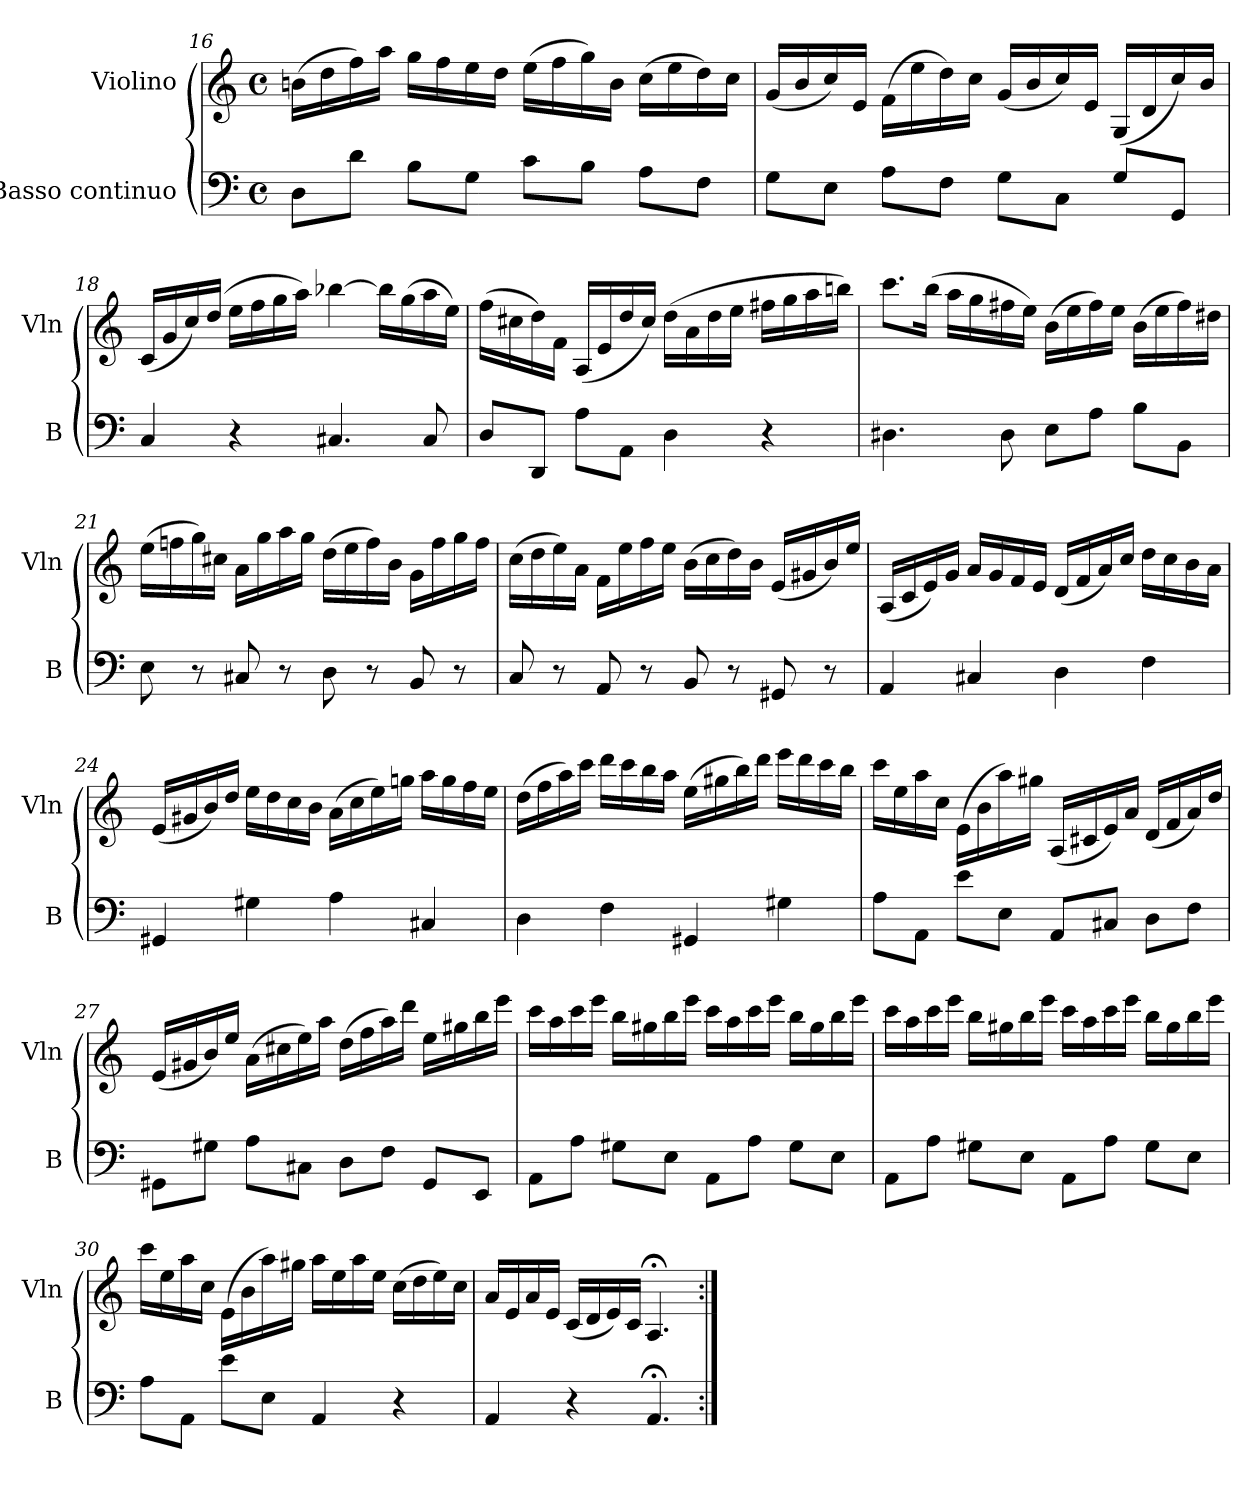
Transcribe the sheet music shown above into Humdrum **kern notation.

**kern	**kern
*part2	*part1
*staff2	*staff1
*I"Basso continuo	*I"Violino
*I'B	*I'Vln
*clefF4	*clefG2
*k[]	*k[]
*a:	*a:
*M4/4	*M4/4
*met(c)	*met(c)
=16	=16
8D\L	(16bn\LL
.	16dd\
8d\J	16ff\)
.	16aa\JJ
8B\L	16gg\LL
.	16ff\
8G\J	16ee\
.	16dd\JJ
8c\L	(16ee\LL
.	16ff\
8B\J	16gg\)
.	16b\JJ
8A\L	(16cc\LL
.	16ee\
8F\J	16dd\)
.	16cc\JJ
=17	=17
8G\L	(16g/LL
.	16b/
8E\J	16cc/)
.	16e/JJ
8A\L	(16f\LL
.	16ee\
8F\J	16dd\)
.	16cc\JJ
8G\L	(16g/LL
.	16b/
8C\J	16cc/)
.	16e/JJ
8G/L	(16G/LL
.	16d/
8GG/J	16cc/)
.	16b/JJ
=18	=18
4C/	(16c/LL
.	16g/
.	16cc/)
.	(16dd/JJ
4r	16ee\LL
.	16ff\
.	16gg\
.	16aa\JJ)
4.C#X/	[4bb-X\
.	16bb-\LL]
.	(16gg\
8C#/	16aa\
.	16ee\JJ)
=19	=19
8D/L	(16ff\LL
.	16cc#X\
8DD/J	16dd\)
.	16f\JJ
8A\L	(16A/LL
.	16e/
8AA\J	16dd/
.	16cc#/JJ)
4D\	(16dd\LL
.	16a\
.	16dd\
.	16ee\JJ
4r	16ff#X\LL
.	16gg\
.	16aa\
.	16bbn\JJ)
=20	=20
4.D#X\	8.ccc\L
.	(16bb\Jk
.	16aa\LL
.	16gg\
8D#\	16ff#X\
.	16ee\JJ)
8E\L	(16b\LL
.	16ee\
8A\J	16ff#\)
.	16ee\JJ
8B\L	(16b\LL
.	16ee\
8BB\J	16ff#\)
.	16dd#X\JJ
=21	=21
8E\	(16ee\LL
.	16ffn\
8r	16gg\)
.	16cc#X\JJ
8C#X/	16a\LL
.	16gg\
8r	16aa\
.	16gg\JJ
8D\	(16dd\LL
.	16ee\
8r	16ff\)
.	16b\JJ
8BB/	16g\LL
.	16ff\
8r	16gg\
.	16ff\JJ
=22	=22
8C/	(16cc\LL
.	16dd\
8r	16ee\)
.	16a\JJ
8AA/	16f\LL
.	16ee\
8r	16ff\
.	16ee\JJ
8BB/	(16b\LL
.	16cc\
8r	16dd\)
.	16b\JJ
8GG#X/	(16e/LL
.	16g#X/
8r	16b/)
.	16ee/JJ
=23	=23
4AA/	(16A/LL
.	16c/
.	16e/)
.	16g/JJ
4C#X/	16a/LL
.	16g/
.	16f/
.	16e/JJ
4D\	(16d/LL
.	16f/
.	16a/)
.	16cc/JJ
4F\	16dd\LL
.	16cc\
.	16b\
.	16a\JJ
=24	=24
4GG#X/	(16e/LL
.	16g#X/
.	16b/)
.	16dd/JJ
4G#X\	16ee\LL
.	16dd\
.	16cc\
.	16b\JJ
4A\	(16a\LL
.	16cc\
.	16ee\)
.	16ggn\JJ
4C#X/	16aa\LL
.	16gg\
.	16ff\
.	16ee\JJ
=25	=25
4D\	(16dd\LL
.	16ff\
.	16aa\)
.	16ccc\JJ
4F\	16ddd\LL
.	16ccc\
.	16bb\
.	16aa\JJ
4GG#X/	(16ee\LL
.	16gg#X\
.	16bb\)
.	16ddd\JJ
4G#X\	16eee\LL
.	16ddd\
.	16ccc\
.	16bb\JJ
=26	=26
8A\L	16ccc\LL
.	16ee\
8AA\J	16aa\
.	16cc\JJ
8e\L	(16e\LL
.	16b\
8E\J	16aa\)
.	16gg#X\JJ
8AA/L	(16A/LL
.	16c#X/
8C#X/J	16e/)
.	16a/JJ
8D\L	(16d/LL
.	16f/
8F\J	16a/)
.	16dd/JJ
=27	=27
8GG#X\L	(16e/LL
.	16g#X/
8G#X\J	16b/)
.	16ee/JJ
8A\L	(16a\LL
.	16cc#X\
8C#X\J	16ee\)
.	16aa\JJ
8D\L	(16dd\LL
.	16ff\
8F\J	16aa\)
.	16ddd\JJ
8GG#/L	16ee\LL
.	16gg#X\
8EE/J	16bb\
.	16eee\JJ
=28	=28
8AA\L	16ccc\LL
.	16aa\
8A\J	16ccc\
.	16eee\JJ
8G#X\L	16bb\LL
.	16gg#X\
8E\J	16bb\
.	16eee\JJ
8AA\L	16ccc\LL
.	16aa\
8A\J	16ccc\
.	16eee\JJ
8G#\L	16bb\LL
.	16gg#\
8E\J	16bb\
.	16eee\JJ
=29	=29
8AA\L	16ccc\LL
.	16aa\
8A\J	16ccc\
.	16eee\JJ
8G#X\L	16bb\LL
.	16gg#X\
8E\J	16bb\
.	16eee\JJ
8AA\L	16ccc\LL
.	16aa\
8A\J	16ccc\
.	16eee\JJ
8G#\L	16bb\LL
.	16gg#\
8E\J	16bb\
.	16eee\JJ
=30	=30
8A\L	16ccc\LL
.	16ee\
8AA\J	16aa\
.	16cc\JJ
8e\L	(16e\LL
.	16b\
8E\J	16aa\)
.	16gg#X\JJ
4AA/	16aa\LL
.	16ee\
.	16aa\
.	16ee\JJ
4r	(16cc\LL
.	16dd\
.	16ee\)
.	16cc\JJ
=31	=31
4AA/	16a/LL
.	16e/
.	16a/
.	16e/JJ
4r	(16c/LL
.	16d/
.	16e/)
.	16c/JJ
4.AA;</	4.A;</
=:|!	=:|!
*-	*-
